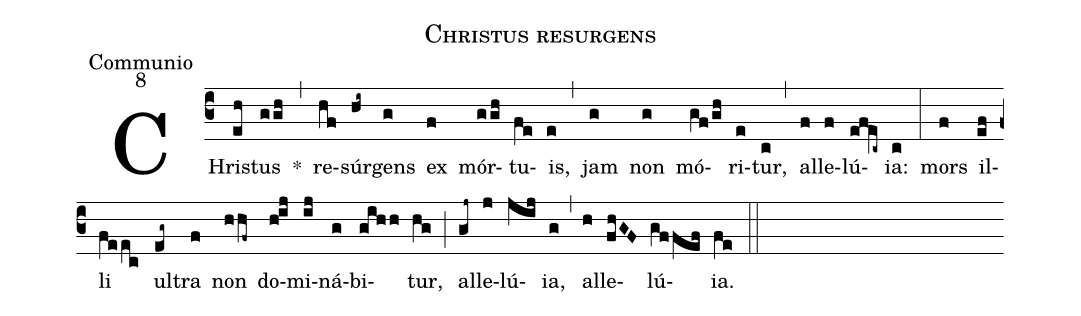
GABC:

name:Christus resurgens;
office-part:Communio;
mode:8;
%%
(c3) CHris(eh)tus(ggh) *(,) re(hf)súr(hi~)gens(g) ex(f) mór(ggh)tu(fe)is,(e) (,) jam(g) non(g) mó(gf/gh)ri(e)tur,(c) (,) al(f)le(f)lú(e!f!ec~)ia:(c) (:) mors(f) il(ef)li(feec) ul(eg~)tra(f) non(hhf~) do(h!ij)mi(ij)ná(g)bi(gihh)tur,(hg) (;) al(gj~)le(j)lú(jij)ia,(g) (,) al(h)le(fhGF)lú(gffef)ia.(fe) (::)
